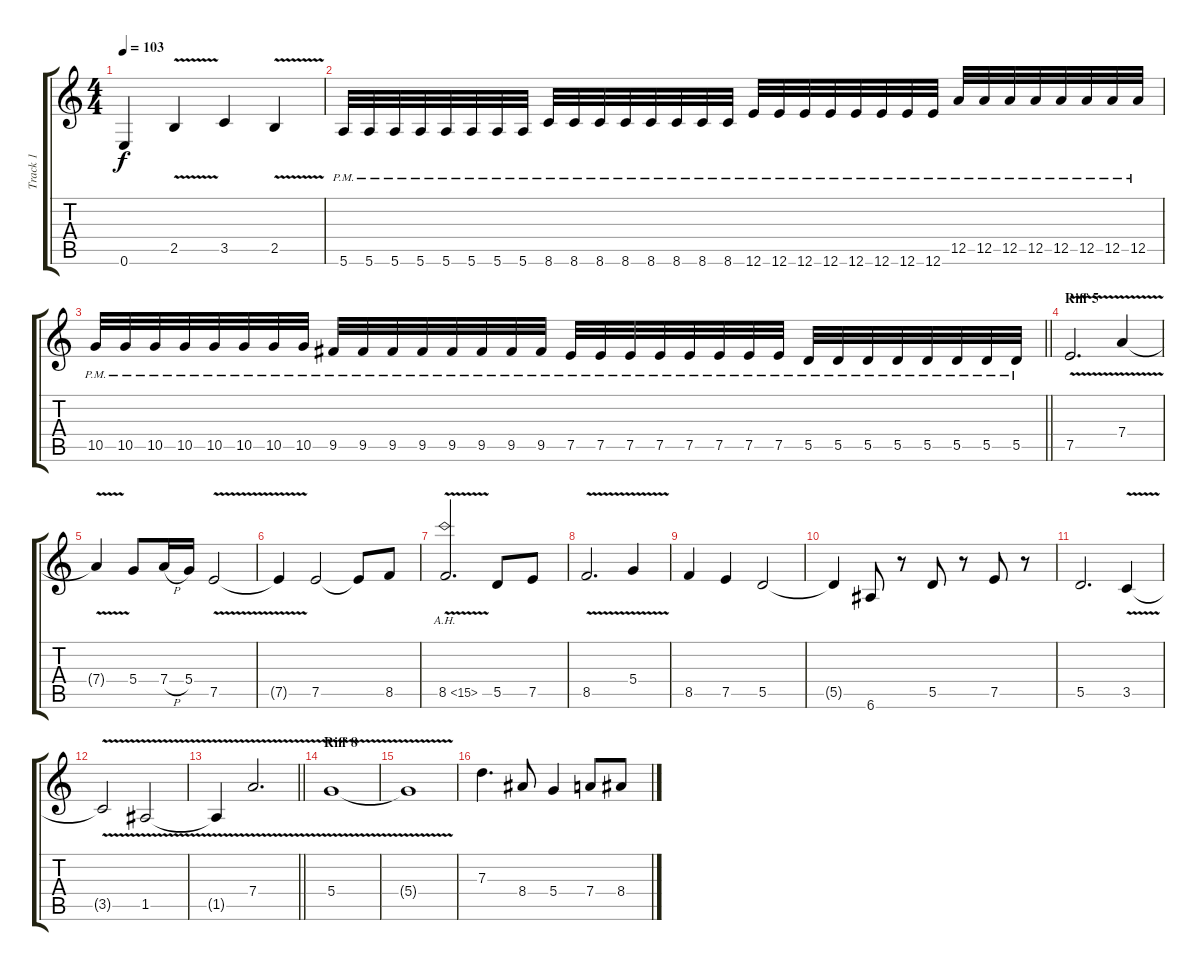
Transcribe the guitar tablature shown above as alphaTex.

\track ("Track 1" "Track 1") {instrument distortionguitar}
\staff {score tabs}
\tuning (E4 B3 G3 D3 A2 E2) {hide}
\ts (4 4)
\tempo 103
\clef g2
\ks c
0.6.4{dy f} 2.5{v}.4 3.5.4 2.5{v}.4 |
5.6{pm}.32 5.6{pm}.32 5.6{pm}.32 5.6{pm}.32 5.6{pm}.32 5.6{pm}.32 5.6{pm}.32 5.6{pm}.32 8.6{pm}.32 8.6{pm}.32 8.6{pm}.32 8.6{pm}.32 8.6{pm}.32 8.6{pm}.32 8.6{pm}.32 8.6{pm}.32 12.6{pm}.32 12.6{pm}.32 12.6{pm}.32 12.6{pm}.32 12.6{pm}.32 12.6{pm}.32 12.6{pm}.32 12.6{pm}.32 12.5{pm}.32 12.5{pm}.32 12.5{pm}.32 12.5{pm}.32 12.5{pm}.32 12.5{pm}.32 12.5{pm}.32 12.5{pm}.32 |
\barLineRight lightlight
10.5{pm}.32 10.5{pm}.32 10.5{pm}.32 10.5{pm}.32 10.5{pm}.32 10.5{pm}.32 10.5{pm}.32 10.5{pm}.32 9.5{pm}.32 9.5{pm}.32 9.5{pm}.32 9.5{pm}.32 9.5{pm}.32 9.5{pm}.32 9.5{pm}.32 9.5{pm}.32 7.5{pm}.32 7.5{pm}.32 7.5{pm}.32 7.5{pm}.32 7.5{pm}.32 7.5{pm}.32 7.5{pm}.32 7.5{pm}.32 5.5{pm}.32 5.5{pm}.32 5.5{pm}.32 5.5{pm}.32 5.5{pm}.32 5.5{pm}.32 5.5{pm}.32 5.5{pm}.32 |
\section ("" "Riff 5")
7.5{v}.2{d} 7.4{v}.4 |
7.4{t}.4 5.4.8 7.4{h}.16 5.4.16 7.5{v}.2 |
7.5{t}.4 7.5.2 7.5{t}.8 8.5.8 |
8.5{ah 7 v}.2{d} 5.5.8 7.5.8 |
8.5{v}.2{d} 5.4{v}.4 |
8.5.4 7.5.4 5.5.2 |
5.5{t}.4 6.6.8 r.8 5.5.8 r.8 7.5.8 r.8 |
5.5.2{d} 3.5{v}.4 |
3.5{t}.2 1.5{v}.2 |
\barLineRight lightlight
1.5{t}.4 7.4{v}.2{d} |
\section ("" "Riff 8")
5.4{v}.1 |
5.4{t}.1 |
7.3.4{d} 8.4.8 5.4.4 7.4.8 8.4.8
